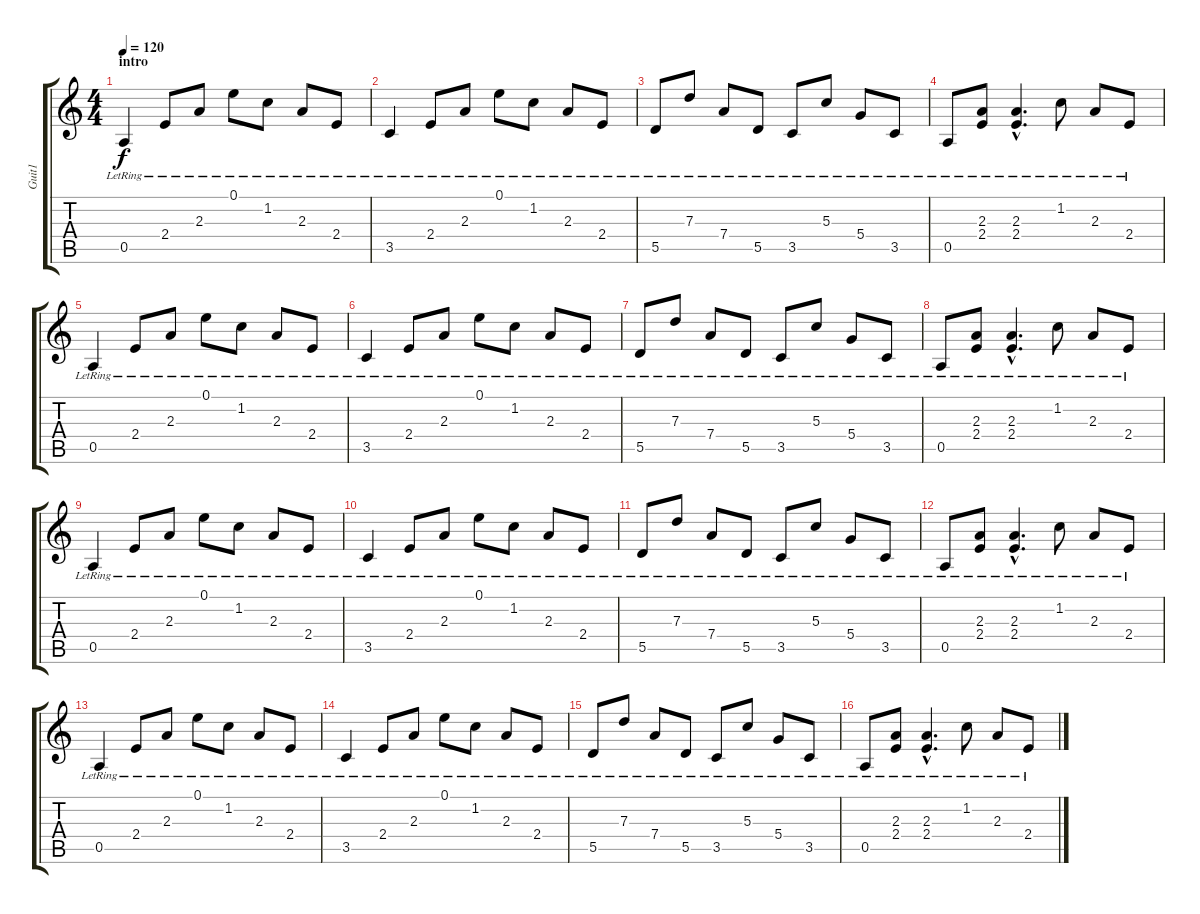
\track ("Guit1" "Guit1") {instrument acousticguitarsteel}
\staff {score tabs}
\tuning (E4 B3 G3 D3 A2 E2) {hide}
\ts (4 4)
\section ("" "intro")
\tempo 120
\clef g2
\ks c
0.5{lr}.4{dy f balance 8 instrument acousticguitarsteel} 2.4{lr}.8 2.3{lr}.8 0.1{lr}.8 1.2{lr}.8 2.3{lr}.8 2.4{lr}.8 |
3.5{lr}.4 2.4{lr}.8 2.3{lr}.8 0.1{lr}.8 1.2{lr}.8 2.3{lr}.8 2.4{lr}.8 |
5.5{lr}.8 7.3{lr}.8 7.4{lr}.8 5.5{lr}.8 3.5{lr}.8 5.3{lr}.8 5.4{lr}.8 3.5{lr}.8 |
0.5{lr}.8 (2.3{lr} 2.4{lr}).8 (2.3{hac lr} 2.4{hac lr}).4{d} 1.2{lr}.8 2.3{lr}.8 2.4{lr}.8 |
0.5{lr}.4 2.4{lr}.8 2.3{lr}.8 0.1{lr}.8 1.2{lr}.8 2.3{lr}.8 2.4{lr}.8 |
3.5{lr}.4 2.4{lr}.8 2.3{lr}.8 0.1{lr}.8 1.2{lr}.8 2.3{lr}.8 2.4{lr}.8 |
5.5{lr}.8 7.3{lr}.8 7.4{lr}.8 5.5{lr}.8 3.5{lr}.8 5.3{lr}.8 5.4{lr}.8 3.5{lr}.8 |
0.5{lr}.8 (2.3{lr} 2.4{lr}).8 (2.3{hac lr} 2.4{hac lr}).4{d} 1.2{lr}.8 2.3{lr}.8 2.4{lr}.8 |
0.5{lr}.4 2.4{lr}.8 2.3{lr}.8 0.1{lr}.8 1.2{lr}.8 2.3{lr}.8 2.4{lr}.8 |
3.5{lr}.4 2.4{lr}.8 2.3{lr}.8 0.1{lr}.8 1.2{lr}.8 2.3{lr}.8 2.4{lr}.8 |
5.5{lr}.8 7.3{lr}.8 7.4{lr}.8 5.5{lr}.8 3.5{lr}.8 5.3{lr}.8 5.4{lr}.8 3.5{lr}.8 |
0.5{lr}.8 (2.3{lr} 2.4{lr}).8 (2.3{hac lr} 2.4{hac lr}).4{d} 1.2{lr}.8 2.3{lr}.8 2.4{lr}.8 |
0.5{lr}.4 2.4{lr}.8 2.3{lr}.8 0.1{lr}.8 1.2{lr}.8 2.3{lr}.8 2.4{lr}.8 |
3.5{lr}.4 2.4{lr}.8 2.3{lr}.8 0.1{lr}.8 1.2{lr}.8 2.3{lr}.8 2.4{lr}.8 |
5.5{lr}.8 7.3{lr}.8 7.4{lr}.8 5.5{lr}.8 3.5{lr}.8 5.3{lr}.8 5.4{lr}.8 3.5{lr}.8 |
0.5{lr}.8 (2.3{lr} 2.4{lr}).8 (2.3{hac lr} 2.4{hac lr}).4{d} 1.2{lr}.8 2.3{lr}.8 2.4{lr}.8
